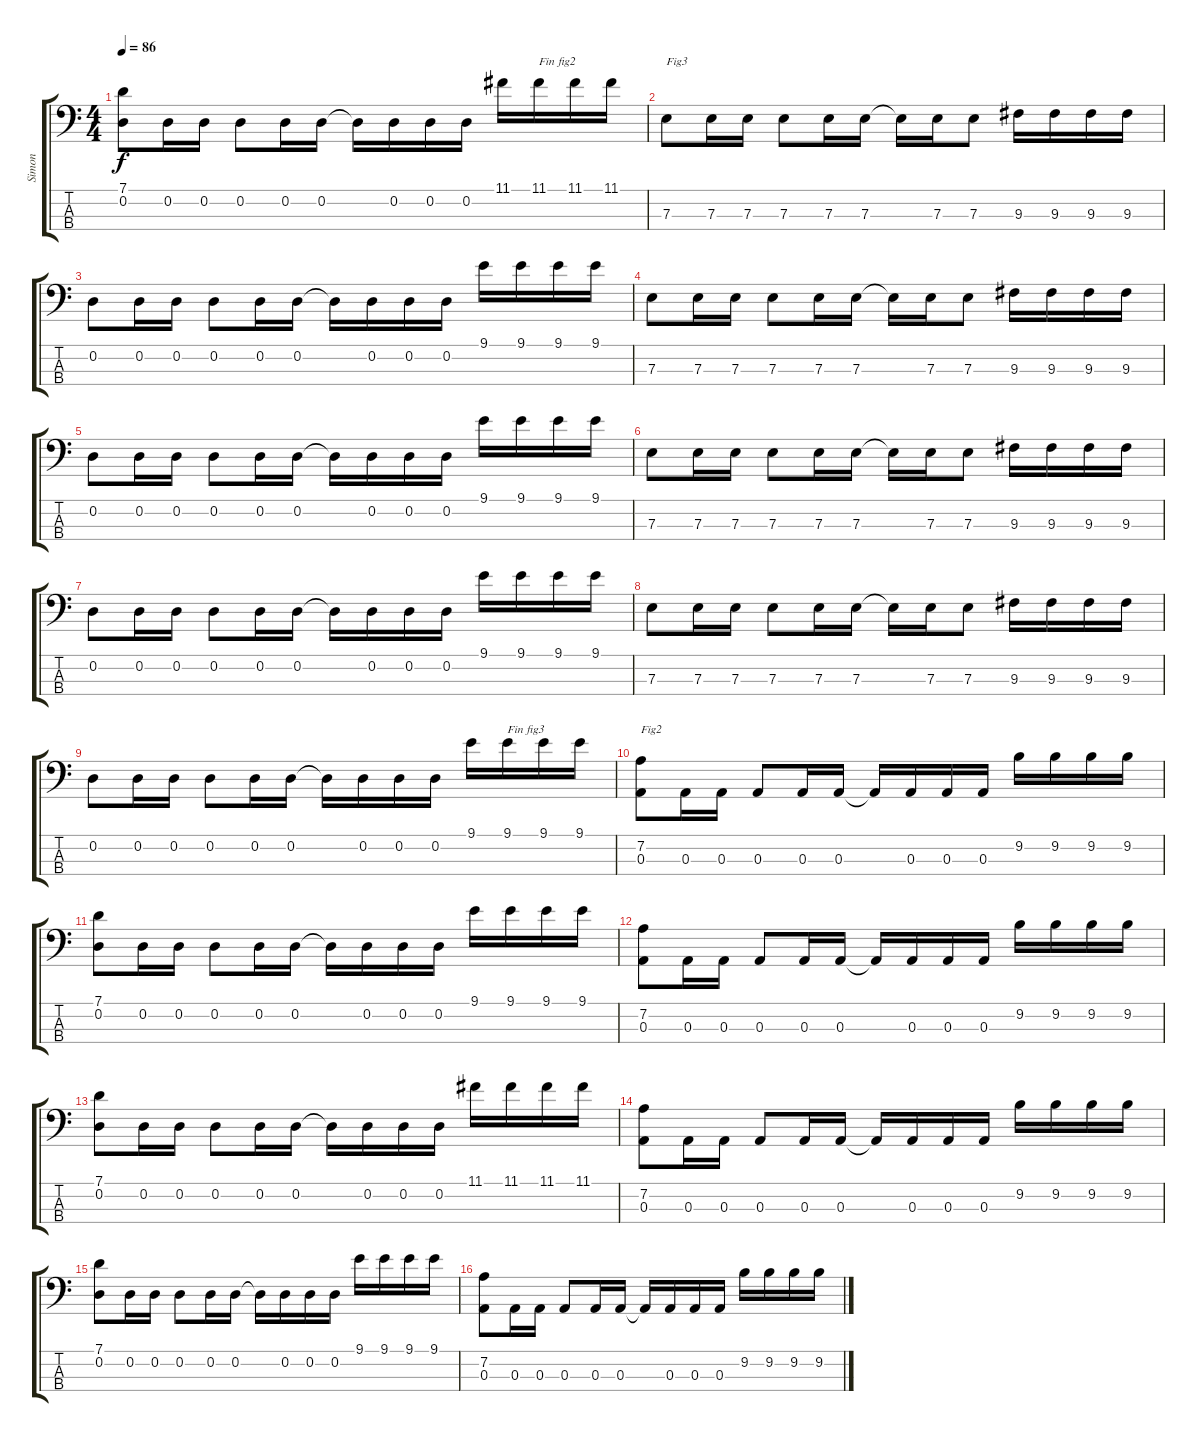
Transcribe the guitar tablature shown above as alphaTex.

\track ("Simon" "Simon") {instrument electricbasspick}
\staff {score tabs}
\tuning (G2 D2 A1 E1) {hide}
\ts (4 4)
\tempo 86
\clef f4
\ks c
(7.1 0.2).8{dy f} 0.2.16 0.2.16 0.2.8 0.2.16 0.2.16 0.2{t}.16 0.2.16 0.2.16 0.2.16 11.1.16 11.1.16{txt "Fin fig2"} 11.1.16 11.1.16 |
7.3.8{txt "Fig3"} 7.3.16 7.3.16 7.3.8 7.3.16 7.3.16 7.3{t}.16 7.3.16 7.3.8 9.3.16 9.3.16 9.3.16 9.3.16 |
0.2.8 0.2.16 0.2.16 0.2.8 0.2.16 0.2.16 0.2{t}.16 0.2.16 0.2.16 0.2.16 9.1.16 9.1.16 9.1.16 9.1.16 |
7.3.8 7.3.16 7.3.16 7.3.8 7.3.16 7.3.16 7.3{t}.16 7.3.16 7.3.8 9.3.16 9.3.16 9.3.16 9.3.16 |
0.2.8 0.2.16 0.2.16 0.2.8 0.2.16 0.2.16 0.2{t}.16 0.2.16 0.2.16 0.2.16 9.1.16 9.1.16 9.1.16 9.1.16 |
7.3.8 7.3.16 7.3.16 7.3.8 7.3.16 7.3.16 7.3{t}.16 7.3.16 7.3.8 9.3.16 9.3.16 9.3.16 9.3.16 |
0.2.8 0.2.16 0.2.16 0.2.8 0.2.16 0.2.16 0.2{t}.16 0.2.16 0.2.16 0.2.16 9.1.16 9.1.16 9.1.16 9.1.16 |
7.3.8 7.3.16 7.3.16 7.3.8 7.3.16 7.3.16 7.3{t}.16 7.3.16 7.3.8 9.3.16 9.3.16 9.3.16 9.3.16 |
0.2.8 0.2.16 0.2.16 0.2.8 0.2.16 0.2.16 0.2{t}.16 0.2.16 0.2.16 0.2.16 9.1.16 9.1.16{txt "Fin fig3"} 9.1.16 9.1.16 |
(7.2 0.3).8{txt "Fig2"} 0.3.16 0.3.16 0.3.8 0.3.16 0.3.16 0.3{t}.16 0.3.16 0.3.16 0.3.16 9.2.16 9.2.16 9.2.16 9.2.16 |
(7.1 0.2).8 0.2.16 0.2.16 0.2.8 0.2.16 0.2.16 0.2{t}.16 0.2.16 0.2.16 0.2.16 9.1.16 9.1.16 9.1.16 9.1.16 |
(7.2 0.3).8 0.3.16 0.3.16 0.3.8 0.3.16 0.3.16 0.3{t}.16 0.3.16 0.3.16 0.3.16 9.2.16 9.2.16 9.2.16 9.2.16 |
(7.1 0.2).8 0.2.16 0.2.16 0.2.8 0.2.16 0.2.16 0.2{t}.16 0.2.16 0.2.16 0.2.16 11.1.16 11.1.16 11.1.16 11.1.16 |
(7.2 0.3).8 0.3.16 0.3.16 0.3.8 0.3.16 0.3.16 0.3{t}.16 0.3.16 0.3.16 0.3.16 9.2.16 9.2.16 9.2.16 9.2.16 |
(7.1 0.2).8 0.2.16 0.2.16 0.2.8 0.2.16 0.2.16 0.2{t}.16 0.2.16 0.2.16 0.2.16 9.1.16 9.1.16 9.1.16 9.1.16 |
(7.2 0.3).8 0.3.16 0.3.16 0.3.8 0.3.16 0.3.16 0.3{t}.16 0.3.16 0.3.16 0.3.16 9.2.16 9.2.16 9.2.16 9.2.16
